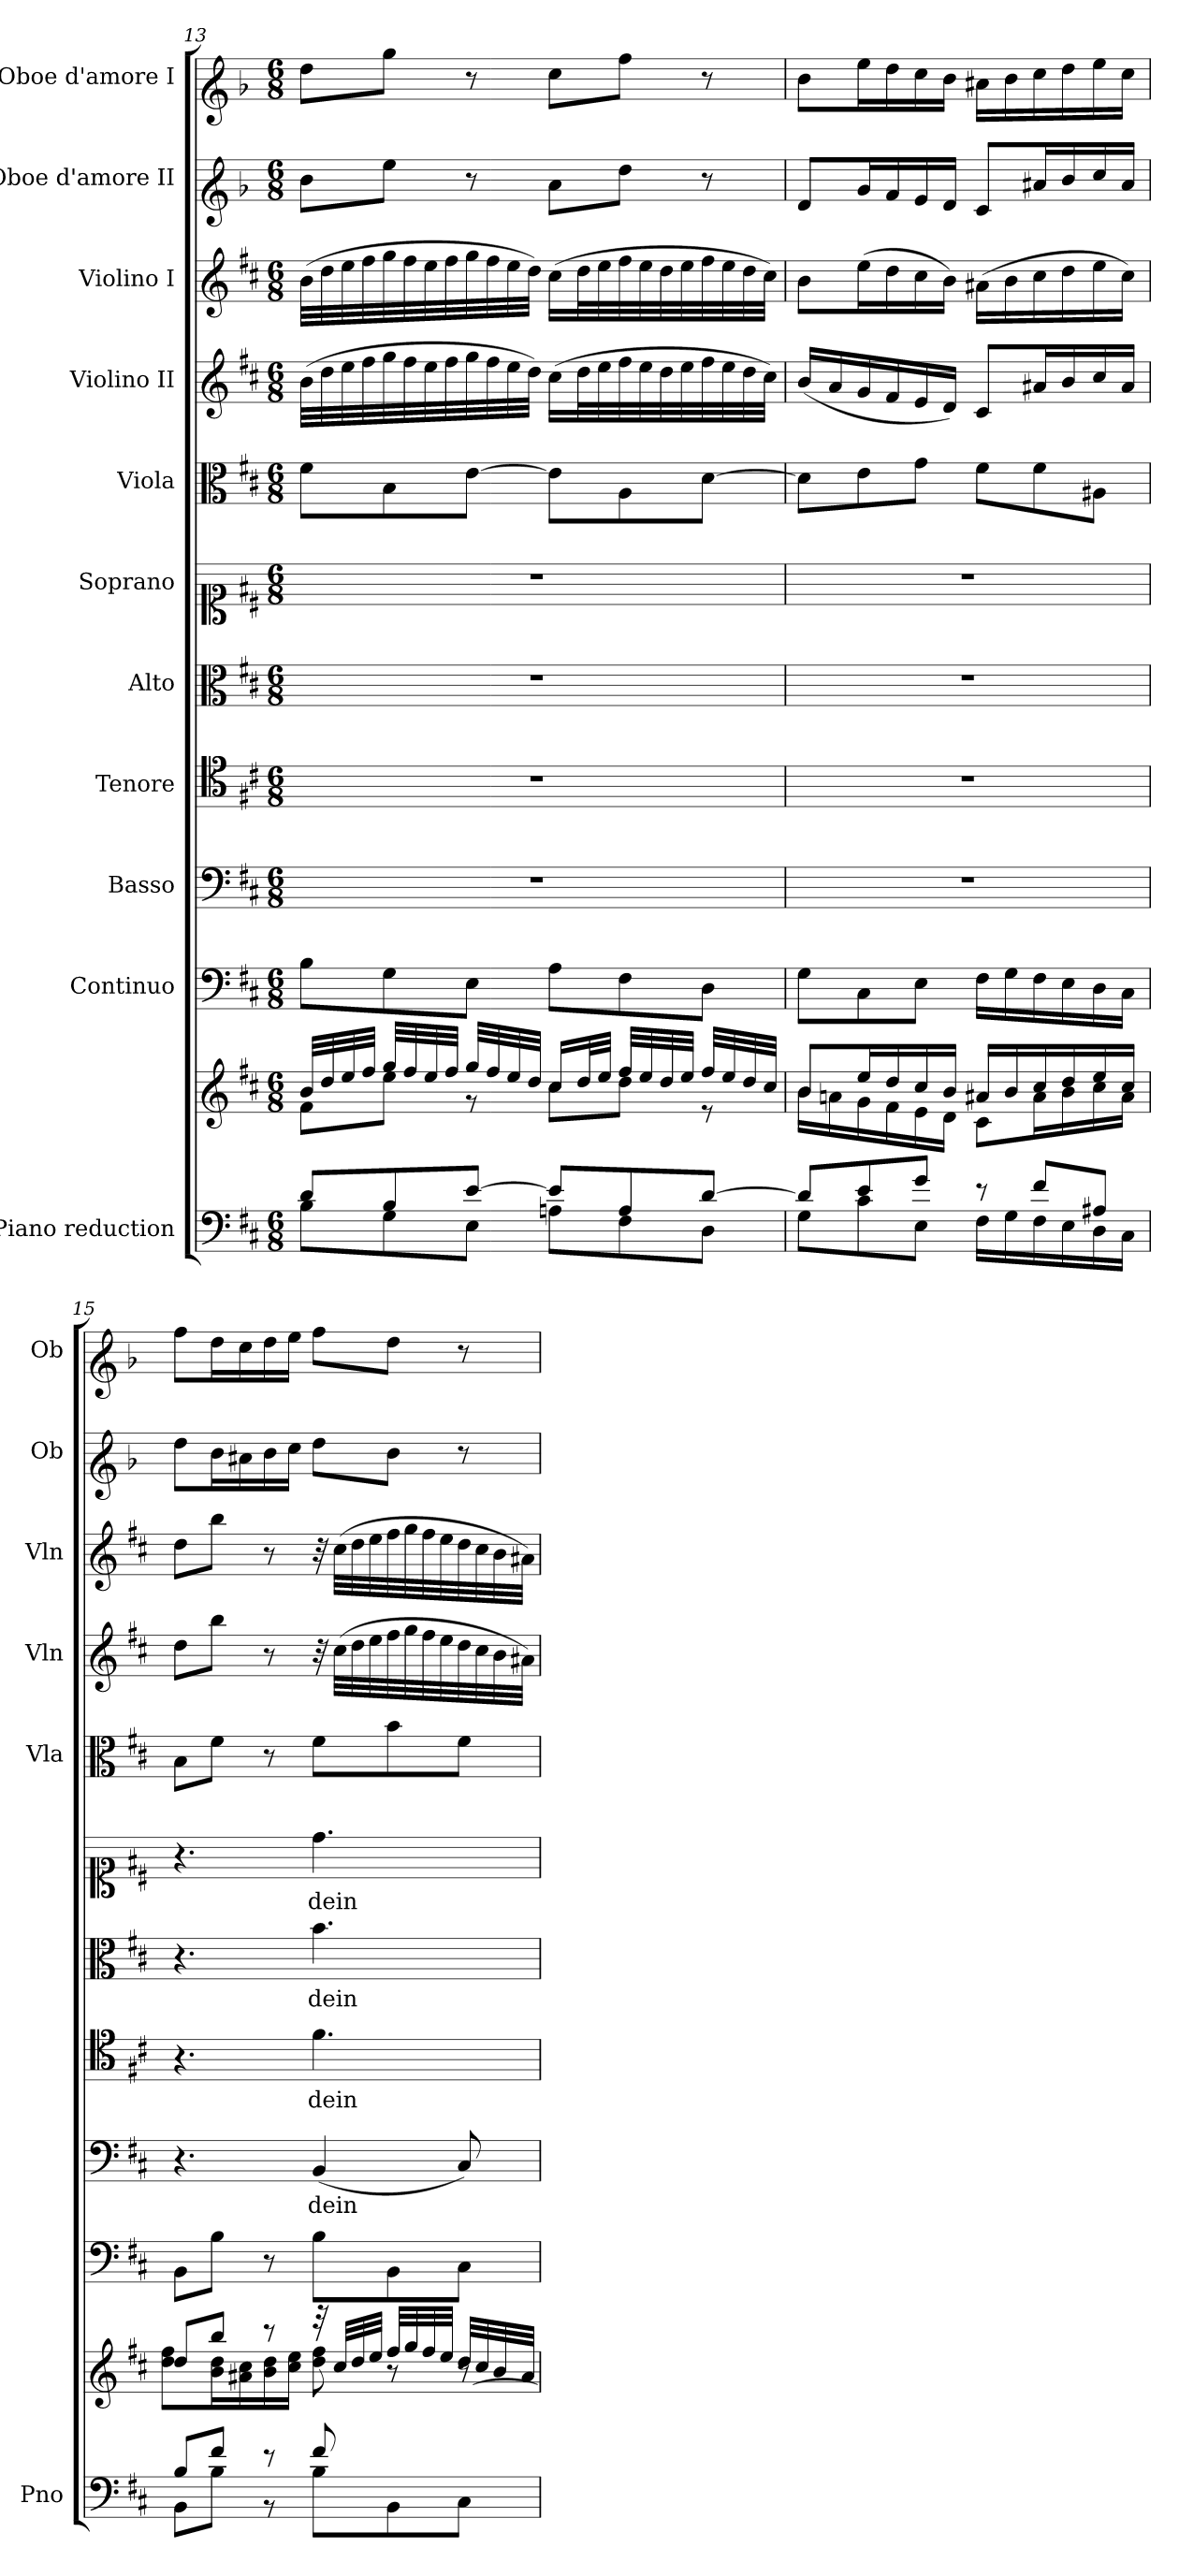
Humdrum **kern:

**kern	**kern	**kern	**kern	**text	**kern	**text	**kern	**text	**kern	**text	**kern	**kern	**kern	**kern	**kern
*part11	*part11	*part10	*part9	*part9	*part8	*part8	*part7	*part7	*part6	*part6	*part5	*part4	*part3	*part2	*part1
*staff12	*staff11	*staff10	*staff9	*staff9	*staff8	*staff8	*staff7	*staff7	*staff6	*staff6	*staff5	*staff4	*staff3	*staff2	*staff1
*I"Piano reduction	*	*I"Continuo	*I"Basso	*	*I"Tenore	*	*I"Alto	*	*I"Soprano	*	*I"Viola	*I"Violino II	*I"Violino I	*I"Oboe d'amore II	*I"Oboe d'amore I
*I'Pno	*	*	*	*	*	*	*	*	*	*	*I'Vla	*I'Vln	*I'Vln	*I'Ob	*I'Ob
*clefF4	*clefG2	*clefF4	*clefF4	*	*clefC4	*	*clefC3	*	*clefC1	*	*clefC3	*clefG2	*clefG2	*clefG1	*clefG1
*	*	*	*	*	*	*	*	*	*	*	*	*	*	*ITrd2c3	*ITrd2c3
*k[f#c#]	*k[f#c#]	*k[f#c#]	*k[f#c#]	*	*k[f#c#]	*	*k[f#c#]	*	*k[f#c#]	*	*k[f#c#]	*k[f#c#]	*k[f#c#]	*k[f#c#]	*k[f#c#]
*M6/8	*M6/8	*M6/8	*M6/8	*	*M6/8	*	*M6/8	*	*M6/8	*	*M6/8	*M6/8	*M6/8	*M6/8	*M6/8
=13	=13	=13	=13	=13	=13	=13	=13	=13	=13	=13	=13	=13	=13	=13	=13
*^	*^	*	*	*	*	*	*	*	*	*	*	*	*	*	*
8d/L	8B\L	32b/LLL	8f#\L	8B\L	2.r	.	2.r	.	2.r	.	2.r	.	8f#\L	(32b\LLL	(32b\LLL	8b\L	8dd\L
.	.	32dd/	.	.	.	.	.	.	.	.	.	.	.	32dd\	32dd\	.	.
.	.	32ee/	.	.	.	.	.	.	.	.	.	.	.	32ee\	32ee\	.	.
.	.	32ff#/JJJ	.	.	.	.	.	.	.	.	.	.	.	32ff#\	32ff#\	.	.
8B/	8G\	32gg/LLL	8ee\J	8G\	.	.	.	.	.	.	.	.	8B\	32gg\	32gg\	8ee\J	8gg\J
.	.	32ff#/	.	.	.	.	.	.	.	.	.	.	.	32ff#\	32ff#\	.	.
.	.	32ee/	.	.	.	.	.	.	.	.	.	.	.	32ee\	32ee\	.	.
.	.	32ff#/JJJ	.	.	.	.	.	.	.	.	.	.	.	32ff#\	32ff#\	.	.
[8e/J	8E\J	32gg/LLL	8r	8E\J	.	.	.	.	.	.	.	.	[8e\J	32gg\	32gg\	8r	8r
.	.	32ff#/	.	.	.	.	.	.	.	.	.	.	.	32ff#\	32ff#\	.	.
.	.	32ee/	.	.	.	.	.	.	.	.	.	.	.	32ee\	32ee\	.	.
.	.	32dd/JJJ	.	.	.	.	.	.	.	.	.	.	.	32dd\JJJ)	32dd\JJJ)	.	.
8e/L]	8An\L	16cc#/LL	8cc#\L	8A\L	.	.	.	.	.	.	.	.	8e\L]	(16cc#\LL	(16cc#\LL	8a\L	8cc#\L
.	.	32dd/L	.	.	.	.	.	.	.	.	.	.	.	32dd\L	32dd\L	.	.
.	.	32ee/JJJ	.	.	.	.	.	.	.	.	.	.	.	32ee\	32ee\	.	.
8A/	8F#\	32ff#/LLL	8dd\J	8F#\	.	.	.	.	.	.	.	.	8A\	32ff#\	32ff#\	8dd\J	8ff#\J
.	.	32ee/	.	.	.	.	.	.	.	.	.	.	.	32ee\	32ee\	.	.
.	.	32dd/	.	.	.	.	.	.	.	.	.	.	.	32dd\	32dd\	.	.
.	.	32ee/JJJ	.	.	.	.	.	.	.	.	.	.	.	32ee\	32ee\	.	.
[8d/J	8D\J	32ff#/LLL	8r	8D\J	.	.	.	.	.	.	.	.	[8d\J	32ff#\	32ff#\	8r	8r
.	.	32ee/	.	.	.	.	.	.	.	.	.	.	.	32ee\	32ee\	.	.
.	.	32dd/	.	.	.	.	.	.	.	.	.	.	.	32dd\	32dd\	.	.
.	.	32cc#/JJJ	.	.	.	.	.	.	.	.	.	.	.	32cc#\JJJ)	32cc#\JJJ)	.	.
=14	=14	=14	=14	=14	=14	=14	=14	=14	=14	=14	=14	=14	=14	=14	=14	=14	=14
8d/L]	8G\L	8b/L	16b\LL	8G\L	2.r	.	2.r	.	2.r	.	2.r	.	8d\L]	(16b/LL	8b\L	8d/L	8b\L
.	.	.	16an\	.	.	.	.	.	.	.	.	.	.	16a/	.	.	.
8e/	8c#\	16ee/L	16g\	8C#\	.	.	.	.	.	.	.	.	8e\	16g/	(16ee\L	16g/L	16ee\L
.	.	16dd/	16f#\	.	.	.	.	.	.	.	.	.	.	16f#/	16dd\	16f#/	16dd\
8g/J	8E\J	16cc#/	16e\	8E\J	.	.	.	.	.	.	.	.	8g\J	16e/	16cc#\	16e/	16cc#\
.	.	16b/JJ	16d\JJ	.	.	.	.	.	.	.	.	.	.	16d/JJ)	16b\JJ)	16d/JJ	16b\JJ
8r	16F#\LL	16a#X/LL	8c#\L	16F#\LL	.	.	.	.	.	.	.	.	8f#\L	8c#/L	(16a#X\LL	8c#/L	16a#X\LL
.	16G\	16b/	.	16G\	.	.	.	.	.	.	.	.	.	.	16b\	.	16b\
8f#/L	16F#\	16cc#/	16a#\L	16F#\	.	.	.	.	.	.	.	.	8f#\	16a#X/L	16cc#\	16a#X/L	16cc#\
.	16E\	16dd/	16b\	16E\	.	.	.	.	.	.	.	.	.	16b/	16dd\	16b/	16dd\
8A#X/J	16D\	16ee/	16cc#\	16D\	.	.	.	.	.	.	.	.	8A#X\J	16cc#/	16ee\	16cc#/	16ee\
.	16C#\JJ	16cc#/JJ	16a#\JJ	16C#\JJ	.	.	.	.	.	.	.	.	.	16a#/JJ	16cc#\JJ)	16a#/JJ	16cc#\JJ
!!LO:PB:g=z
=15	=15	=15	=15	=15	=15	=15	=15	=15	=15	=15	=15	=15	=15	=15	=15	=15	=15
*	*	*	*^	*	*	*	*	*	*	*	*	*	*	*	*	*	*
8B/L	8BB\L	8dd/L	8dd\ 8ff#\L	2ryy	8BB\L	4.r	.	4.r	.	4.r	.	4.r	.	8B\L	8dd\L	8dd\L	8dd\L	8ff#\L
8f#/J	8B\J	8bb/J	16b\ 16dd\L	.	8B\J	.	.	.	.	.	.	.	.	8f#\J	8bb\J	8bb\J	16b\L	16dd\L
.	.	.	16a#X\ 16cc#\	.	.	.	.	.	.	.	.	.	.	.	.	.	16a#X\	16cc#\
8r	8r	8r	16b\ 16dd\	.	8r	.	.	.	.	.	.	.	.	8r	8r	8r	16b\	16dd\
.	.	.	16cc#\ 16ee\JJ	.	.	.	.	.	.	.	.	.	.	.	.	.	16cc#\JJ	16ee\JJ
!	!	!	!	!	!	!	!LO:LY:b	!	!LO:LY:b	!	!LO:LY:b	!	!LO:LY:b	!	!	!	!	!
8f#/L	8B\L	32r	8dd\ 8ff#\	.	8B\L	(4BB/	dein	4.f#\	dein	4.b\	dein	4.dd\	dein	8f#\L	32r	32r	8dd\L	8ff#\L
.	.	32cc#/LLL	.	.	.	.	.	.	.	.	.	.	.	.	(32cc#\LLL	(32cc#\LLL	.	.
.	.	32dd/	.	.	.	.	.	.	.	.	.	.	.	.	32dd\	32dd\	.	.
.	.	32ee/JJJ	.	.	.	.	.	.	.	.	.	.	.	.	32ee\	32ee\	.	.
4ryy	8BB\	32ff#/LLL	8r	8dd\	8BB\	.	.	.	.	.	.	.	.	8b\	32ff#\	32ff#\	8b\J	8dd\J
.	.	32gg/	.	.	.	.	.	.	.	.	.	.	.	.	32gg\	32gg\	.	.
.	.	32ff#/	.	.	.	.	.	.	.	.	.	.	.	.	32ff#\	32ff#\	.	.
.	.	32ee/JJJ	.	.	.	.	.	.	.	.	.	.	.	.	32ee\	32ee\	.	.
.	8C#\J	32dd/LLL	8r	[8f#\J	8C#\J	8C#/)	.	.	.	.	.	.	.	8f#\J	32dd\	32dd\	8r	8r
.	.	32cc#/	.	.	.	.	.	.	.	.	.	.	.	.	32cc#\	32cc#\	.	.
.	.	32b/	.	.	.	.	.	.	.	.	.	.	.	.	32b\	32b\	.	.
.	.	32a#/JJJ	.	.	.	.	.	.	.	.	.	.	.	.	32a#X\JJJ)	32a#X\JJJ)	.	.
*v	*v	*	*	*	*	*	*	*	*	*	*	*	*	*	*	*	*	*
*	*v	*v	*v	*	*	*	*	*	*	*	*	*	*	*	*	*	*
=	=	=	=	=	=	=	=	=	=	=	=	=	=	=	=
*-	*-	*-	*-	*-	*-	*-	*-	*-	*-	*-	*-	*-	*-	*-	*-
